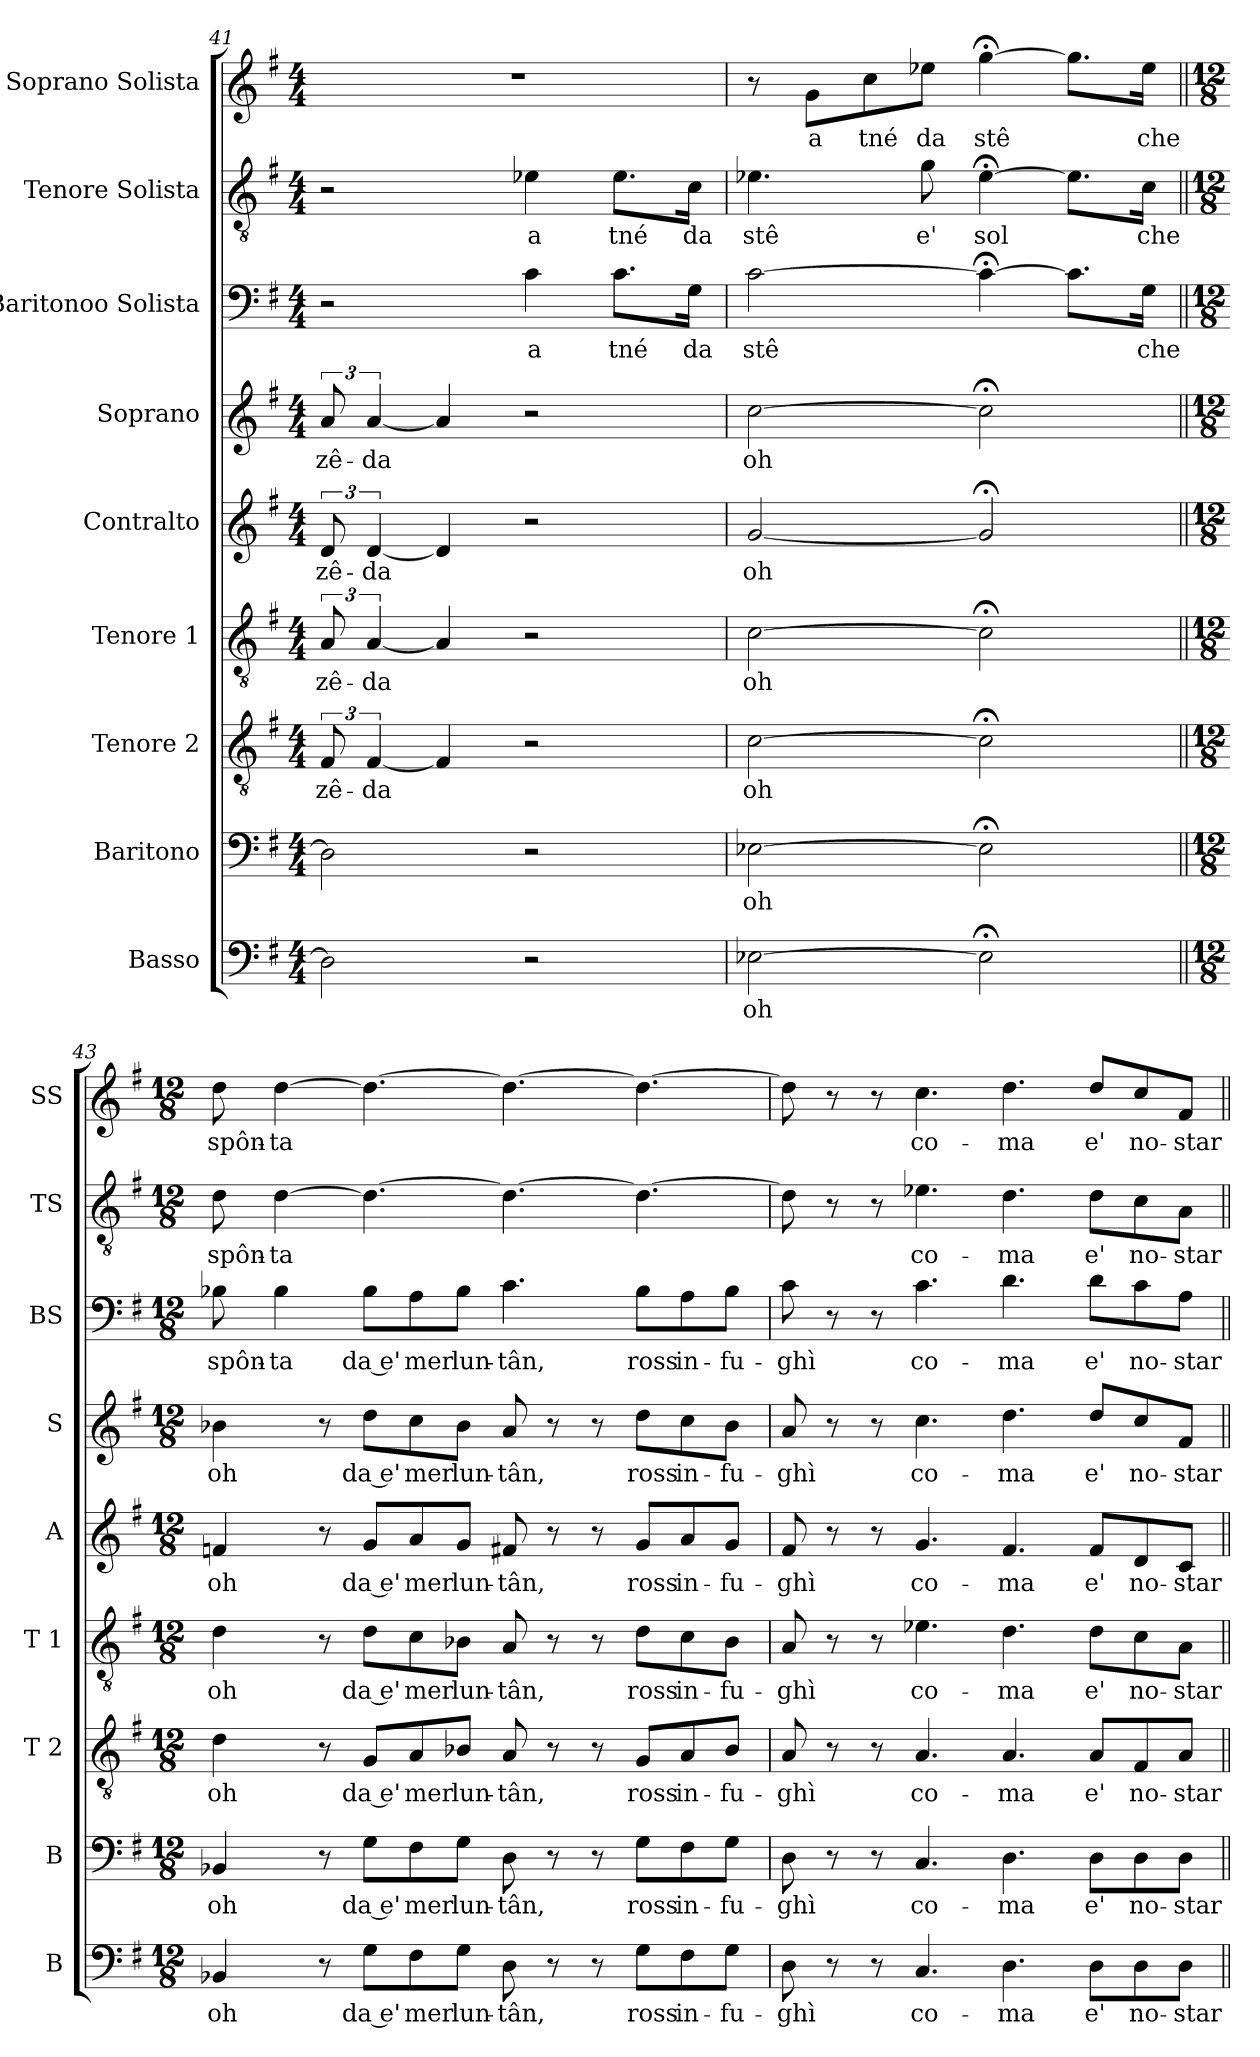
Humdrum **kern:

**kern	**text	**kern	**text	**kern	**text	**kern	**text	**kern	**text	**kern	**text	**kern	**text	**kern	**text	**kern	**text
*part9	*part9	*part8	*part8	*part7	*part7	*part6	*part6	*part5	*part5	*part4	*part4	*part3	*part3	*part2	*part2	*part1	*part1
*staff9	*staff9	*staff8	*staff8	*staff7	*staff7	*staff6	*staff6	*staff5	*staff5	*staff4	*staff4	*staff3	*staff3	*staff2	*staff2	*staff1	*staff1
*I"Basso	*	*I"Baritono	*	*I"Tenore 2	*	*I"Tenore 1	*	*I"Contralto	*	*I"Soprano	*	*I"Baritonoo Solista	*	*I"Tenore Solista	*	*I"Soprano Solista	*
*I'B	*	*I'B	*	*I'T 2	*	*I'T 1	*	*I'A	*	*I'S	*	*I'BS	*	*I'TS	*	*I'SS	*
!!LO:PB:g=z
*clefF4	*	*clefF4	*	*clefGv2	*	*clefGv2	*	*clefG2	*	*clefG2	*	*clefF4	*	*clefGv2	*	*clefG2	*
*k[f#]	*	*k[f#]	*	*k[f#]	*	*k[f#]	*	*k[f#]	*	*k[f#]	*	*k[f#]	*	*k[f#]	*	*k[f#]	*
*G:	*	*G:	*	*G:	*	*G:	*	*G:	*	*G:	*	*G:	*	*G:	*	*G:	*
*M4/4	*	*M4/4	*	*M4/4	*	*M4/4	*	*M4/4	*	*M4/4	*	*M4/4	*	*M4/4	*	*M4/4	*
=41	=41	=41	=41	=41	=41	=41	=41	=41	=41	=41	=41	=41	=41	=41	=41	=41	=41
!	!	!	!	!	!LO:LY:b	!	!LO:LY:b	!	!LO:LY:b	!	!LO:LY:b	!	!	!	!	!	!
2D\]	.	2D\]	.	12F#/	-zê-	12A/	-zê-	12d/	-zê-	12a/	-zê-	2r	.	2r	.	1r	.
!	!	!	!	!	!LO:LY:b	!	!LO:LY:b	!	!LO:LY:b	!	!LO:LY:b	!	!	!	!	!	!
.	.	.	.	[6F#/	-da	[6A/	-da	[6d/	-da	[6a/	-da	.	.	.	.	.	.
.	.	.	.	4F#/]	.	4A/]	.	4d/]	.	4a/]	.	.	.	.	.	.	.
!	!	!	!	!	!	!	!	!	!	!	!	!	!LO:LY:b	!	!LO:LY:b	!	!
2r	.	2r	.	2r	.	2r	.	2r	.	2r	.	4c\	a	4e-X\	a	.	.
!	!	!	!	!	!	!	!	!	!	!	!	!	!LO:LY:b	!	!LO:LY:b	!	!
.	.	.	.	.	.	.	.	.	.	.	.	8.c\L	tné	8.e-\L	tné	.	.
!	!	!	!	!	!	!	!	!	!	!	!	!	!LO:LY:b	!	!LO:LY:b	!	!
.	.	.	.	.	.	.	.	.	.	.	.	16G\Jk	da	16c\Jk	da	.	.
=42	=42	=42	=42	=42	=42	=42	=42	=42	=42	=42	=42	=42	=42	=42	=42	=42	=42
!	!LO:LY:b	!	!LO:LY:b	!	!LO:LY:b	!	!LO:LY:b	!	!LO:LY:b	!	!LO:LY:b	!	!LO:LY:b	!	!LO:LY:b	!	!
[2E-X\	oh	[2E-X\	oh	[2c\	oh	[2c\	oh	[2g/	oh	[2cc\	oh	[2c\	stê	4.e-X\	stê	8r	.
!	!	!	!	!	!	!	!	!	!	!	!	!	!	!	!	!	!LO:LY:b
.	.	.	.	.	.	.	.	.	.	.	.	.	.	.	.	8g\L	a
!	!	!	!	!	!	!	!	!	!	!	!	!	!	!	!	!	!LO:LY:b
.	.	.	.	.	.	.	.	.	.	.	.	.	.	.	.	8cc\	tné
!	!	!	!	!	!	!	!	!	!	!	!	!	!	!	!LO:LY:b	!	!LO:LY:b
.	.	.	.	.	.	.	.	.	.	.	.	.	.	8g\	e'	8ee-X\J	da
!	!	!	!	!	!	!	!	!	!	!	!	!	!	!	!LO:LY:b	!	!LO:LY:b
2E-;<\]	.	2E-;<\]	.	2c;<\]	.	2c;<\]	.	2g;</]	.	2cc;<\]	.	4c;<\_	.	[4e-;<\	sol	[4gg;<\	stê
.	.	.	.	.	.	.	.	.	.	.	.	8.c\L]	.	8.e-\L]	.	8.gg\L]	.
!	!	!	!	!	!	!	!	!	!	!	!	!	!LO:LY:b	!	!LO:LY:b	!	!LO:LY:b
.	.	.	.	.	.	.	.	.	.	.	.	16G\Jk	che	16c\Jk	che	16ee-\Jk	che
!!LO:PB:g=z
=43||	=43||	=43||	=43||	=43||	=43||	=43||	=43||	=43||	=43||	=43||	=43||	=43||	=43||	=43||	=43||	=43||	=43||
*M12/8	*	*M12/8	*	*M12/8	*	*M12/8	*	*M12/8	*	*M12/8	*	*M12/8	*	*M12/8	*	*M12/8	*
!	!LO:LY:b	!	!LO:LY:b	!	!LO:LY:b	!	!LO:LY:b	!	!LO:LY:b	!	!LO:LY:b	!	!LO:LY:b	!	!LO:LY:b	!	!LO:LY:b
4BB-X/	oh	4BB-X/	oh	4d\	oh	4d\	oh	4fn/	oh	4b-X\	oh	8B-X\	spôn-	8d\	spôn-	8dd\	spôn-
!	!	!	!	!	!	!	!	!	!	!	!	!	!LO:LY:b	!	!LO:LY:b	!	!LO:LY:b
.	.	.	.	.	.	.	.	.	.	.	.	4B-\	-ta	[4d\	-ta	[4dd\	-ta
8r	.	8r	.	8r	.	8r	.	8r	.	8r	.	.	.	.	.	.	.
!	!LO:LY:b	!	!LO:LY:b	!	!LO:LY:b	!	!LO:LY:b	!	!LO:LY:b	!	!LO:LY:b	!	!LO:LY:b	!	!	!	!
8G\L	da e'	8G\L	da e'	8G/L	da e'	8d\L	da e'	8g/L	da e'	8dd\L	da e'	8B-\L	da e'	4.d\_	.	4.dd\_	.
!	!LO:LY:b	!	!LO:LY:b	!	!LO:LY:b	!	!LO:LY:b	!	!LO:LY:b	!	!LO:LY:b	!	!LO:LY:b	!	!	!	!
8F#\	mer	8F#\	mer	8A/	mer	8c\	mer	8a/	mer	8cc\	mer	8A\	mer	.	.	.	.
!	!LO:LY:b	!	!LO:LY:b	!	!LO:LY:b	!	!LO:LY:b	!	!LO:LY:b	!	!LO:LY:b	!	!LO:LY:b	!	!	!	!
8G\J	lun-	8G\J	lun-	8B-X/J	lun-	8B-X\J	lun-	8g/J	lun-	8b-\J	lun-	8B-\J	lun-	.	.	.	.
!	!LO:LY:b	!	!LO:LY:b	!	!LO:LY:b	!	!LO:LY:b	!	!LO:LY:b	!	!LO:LY:b	!	!LO:LY:b	!	!	!	!
8D\	-tân,	8D\	-tân,	8A/	-tân,	8A/	-tân,	8f#X/	-tân,	8a/	-tân,	4.c\	-tân,	4.d\_	.	4.dd\_	.
8r	.	8r	.	8r	.	8r	.	8r	.	8r	.	.	.	.	.	.	.
8r	.	8r	.	8r	.	8r	.	8r	.	8r	.	.	.	.	.	.	.
!	!LO:LY:b	!	!LO:LY:b	!	!LO:LY:b	!	!LO:LY:b	!	!LO:LY:b	!	!LO:LY:b	!	!LO:LY:b	!	!	!	!
8G\L	ross	8G\L	ross	8G/L	ross	8d\L	ross	8g/L	ross	8dd\L	ross	8B-\L	ross	4.d\_	.	4.dd\_	.
!	!LO:LY:b	!	!LO:LY:b	!	!LO:LY:b	!	!LO:LY:b	!	!LO:LY:b	!	!LO:LY:b	!	!LO:LY:b	!	!	!	!
8F#\	in-	8F#\	in-	8A/	in-	8c\	in-	8a/	in-	8cc\	in-	8A\	in-	.	.	.	.
!	!LO:LY:b	!	!LO:LY:b	!	!LO:LY:b	!	!LO:LY:b	!	!LO:LY:b	!	!LO:LY:b	!	!LO:LY:b	!	!	!	!
8G\J	-fu-	8G\J	-fu-	8B-/J	-fu-	8B-\J	-fu-	8g/J	-fu-	8b-\J	-fu-	8B-\J	-fu-	.	.	.	.
=44	=44	=44	=44	=44	=44	=44	=44	=44	=44	=44	=44	=44	=44	=44	=44	=44	=44
!	!LO:LY:b	!	!LO:LY:b	!	!LO:LY:b	!	!LO:LY:b	!	!LO:LY:b	!	!LO:LY:b	!	!LO:LY:b	!	!	!	!
8D\	-ghì	8D\	-ghì	8A/	-ghì	8A/	-ghì	8f#/	-ghì	8a/	-ghì	8c\	-ghì	8d\]	.	8dd\]	.
8r	.	8r	.	8r	.	8r	.	8r	.	8r	.	8r	.	8r	.	8r	.
8r	.	8r	.	8r	.	8r	.	8r	.	8r	.	8r	.	8r	.	8r	.
!	!LO:LY:b	!	!LO:LY:b	!	!LO:LY:b	!	!LO:LY:b	!	!LO:LY:b	!	!LO:LY:b	!	!LO:LY:b	!	!LO:LY:b	!	!LO:LY:b
4.C/	co-	4.C/	co-	4.A/	co-	4.e-X\	co-	4.g/	co-	4.cc\	co-	4.c\	co-	4.e-X\	co-	4.cc\	co-
!	!LO:LY:b	!	!LO:LY:b	!	!LO:LY:b	!	!LO:LY:b	!	!LO:LY:b	!	!LO:LY:b	!	!LO:LY:b	!	!LO:LY:b	!	!LO:LY:b
4.D\	-ma	4.D\	-ma	4.A/	-ma	4.d\	-ma	4.f#/	-ma	4.dd\	-ma	4.d\	-ma	4.d\	-ma	4.dd\	-ma
!	!LO:LY:b	!	!LO:LY:b	!	!LO:LY:b	!	!LO:LY:b	!	!LO:LY:b	!	!LO:LY:b	!	!LO:LY:b	!	!LO:LY:b	!	!LO:LY:b
8D\L	e'	8D\L	e'	8A/L	e'	8d\L	e'	8f#/L	e'	8dd/L	e'	8d\L	e'	8d\L	e'	8dd/L	e'
!	!LO:LY:b	!	!LO:LY:b	!	!LO:LY:b	!	!LO:LY:b	!	!LO:LY:b	!	!LO:LY:b	!	!LO:LY:b	!	!LO:LY:b	!	!LO:LY:b
8D\	no-	8D\	no-	8F#/	no-	8c\	no-	8d/	no-	8cc/	no-	8c\	no-	8c\	no-	8cc/	no-
!	!LO:LY:b	!	!LO:LY:b	!	!LO:LY:b	!	!LO:LY:b	!	!LO:LY:b	!	!LO:LY:b	!	!LO:LY:b	!	!LO:LY:b	!	!LO:LY:b
8D\J	-star	8D\J	-star	8A/J	-star	8A\J	-star	8c/J	-star	8f#/J	-star	8A\J	-star	8A\J	-star	8f#/J	-star
=||	=||	=||	=||	=||	=||	=||	=||	=||	=||	=||	=||	=||	=||	=||	=||	=||	=||
*-	*-	*-	*-	*-	*-	*-	*-	*-	*-	*-	*-	*-	*-	*-	*-	*-	*-
